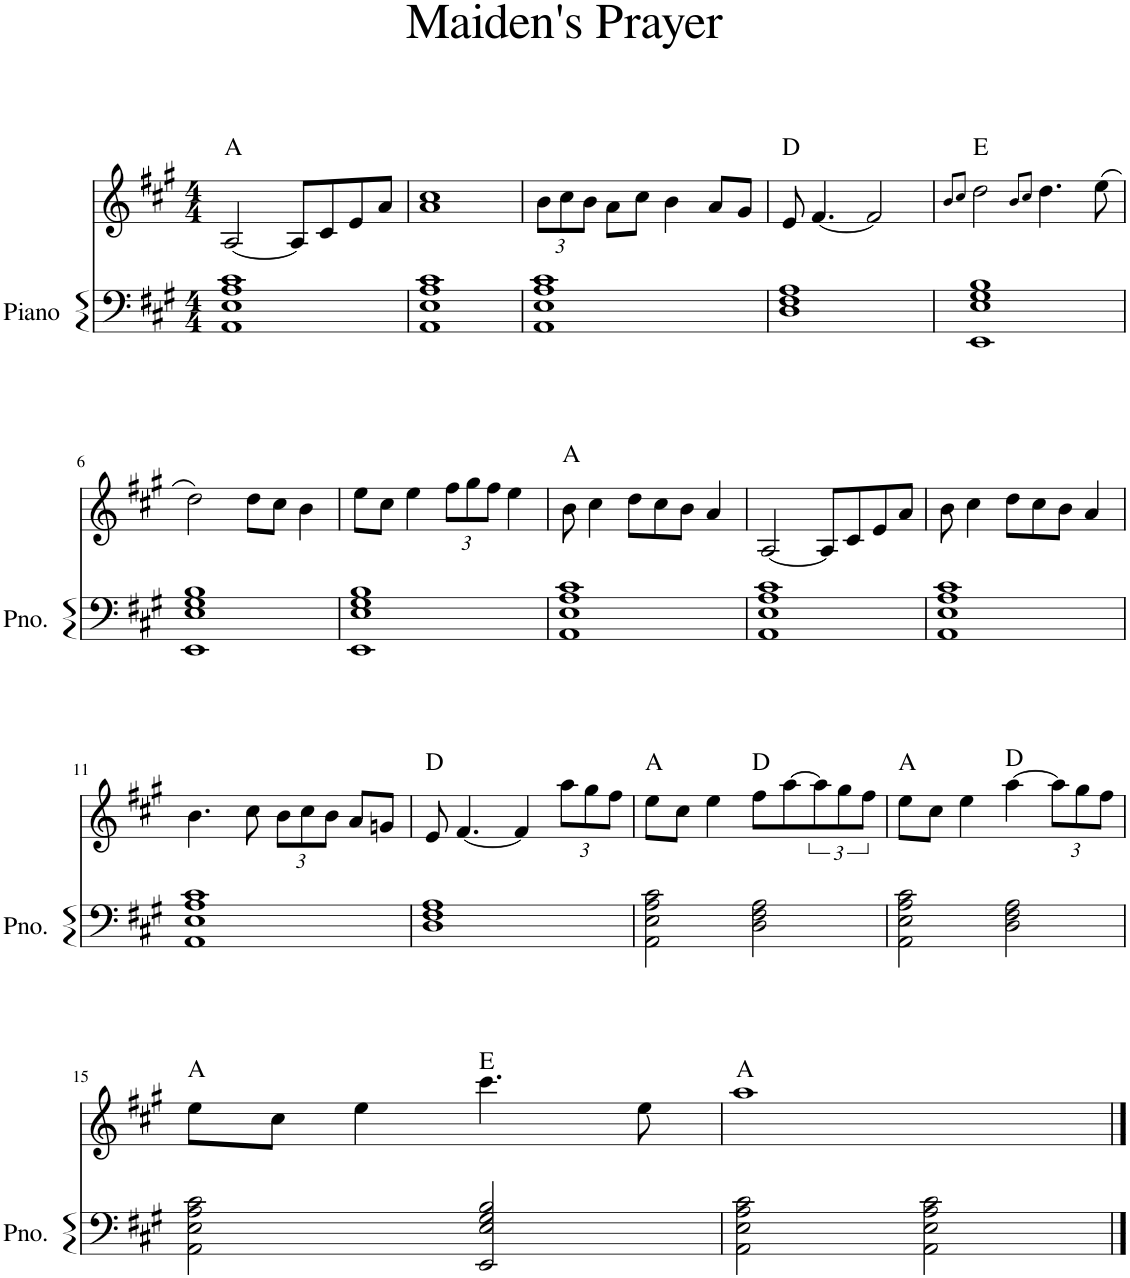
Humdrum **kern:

**kern	**kern	**harte
*part2	*part1	*part1
*staff2	*staff1	*
*I"Piano	*I"Piano	*
*I'Pno.	*I'Pno	*
*clefF4	*clefG2	*
*k[f#c#g#]	*k[f#c#g#]	*
*A:	*A:	*
*M4/4	*M4/4	*
=1	=1	=1
1AA 1E 1A 1c#	[2A/	A:maj
.	8A/L]	.
.	8c#/	.
.	8e/	.
.	8a/J	.
=2	=2	=2
1AA 1E 1A 1c#	1a 1cc#	.
=3	=3	=3
*	*Xbrackettup	*
1AA 1E 1A 1c#	12b\L	.
.	12cc#\	.
.	12b\J	.
.	8a\L	.
.	8cc#\J	.
.	4b\	.
.	8a/L	.
.	8g#/J	.
=4	=4	=4
1D 1F# 1A	8e/	D:maj
.	[4.f#/	.
.	2f#/]	.
=5	=5	=5
.	8qb/L	.
.	8qcc#/J	.
1EE 1E 1G# 1B	2dd\	E:maj
.	8qb/L	.
.	8qcc#/J	.
.	4.dd\	.
.	(8ee\	.
!!LO:LB:g=z
=6	=6	=6
1EE 1E 1G# 1B	2dd\)	.
.	8dd\L	.
.	8cc#\J	.
.	4b\	.
=7	=7	=7
1EE 1E 1G# 1B	8ee\L	.
.	8cc#\J	.
.	4ee\	.
.	12ff#\L	.
.	12gg#\	.
.	12ff#\J	.
.	4ee\	.
=8	=8	=8
1AA 1E 1A 1c#	8b\	A:maj
.	4cc#\	.
.	8dd\L	.
.	8cc#\	.
.	8b\J	.
.	4a/	.
=9	=9	=9
1AA 1E 1A 1c#	[2A/	.
.	8A/L]	.
.	8c#/	.
.	8e/	.
.	8a/J	.
=10	=10	=10
1AA 1E 1A 1c#	8b\	.
.	4cc#\	.
.	8dd\L	.
.	8cc#\	.
.	8b\J	.
.	4a/	.
!!LO:LB:g=z
=11	=11	=11
1AA 1E 1A 1c#	4.b\	.
.	8cc#\	.
.	12b\L	.
.	12cc#\	.
.	12b\J	.
.	8a/L	.
.	8gn/J	.
=12	=12	=12
1D 1F# 1A	8e/	D:maj
.	[4.f#/	.
.	4f#/]	.
.	12aa\L	.
.	12gg#\	.
.	12ff#\J	.
=13	=13	=13
2AA\ 2E\ 2A\ 2c#\	8ee\L	A:maj
.	8cc#\J	.
.	4ee\	.
2D\ 2F#\ 2A\	8ff#\L	D:maj
.	[8aa\	.
*	*brackettup	*
.	12aa\]	.
.	12gg#\	.
.	12ff#\J	.
=14	=14	=14
2AA\ 2E\ 2A\ 2c#\	8ee\L	A:maj
.	8cc#\J	.
.	4ee\	.
2D\ 2F#\ 2A\	[4aa\	D:maj
*	*Xbrackettup	*
.	12aa\L]	.
.	12gg#\	.
.	12ff#\J	.
!!LO:LB:g=z
=15	=15	=15
2AA\ 2E\ 2A\ 2c#\	8ee\L	A:maj
.	8cc#\J	.
.	4ee\	.
2EE/ 2E/ 2G#/ 2B/	4.ccc#\	E:maj
.	8ee\	.
=16	=16	=16
2AA\ 2E\ 2A\ 2c#\	1aa	A:maj
2AA\ 2E\ 2A\ 2c#\	.	.
==	==	==
*-	*-	*-
